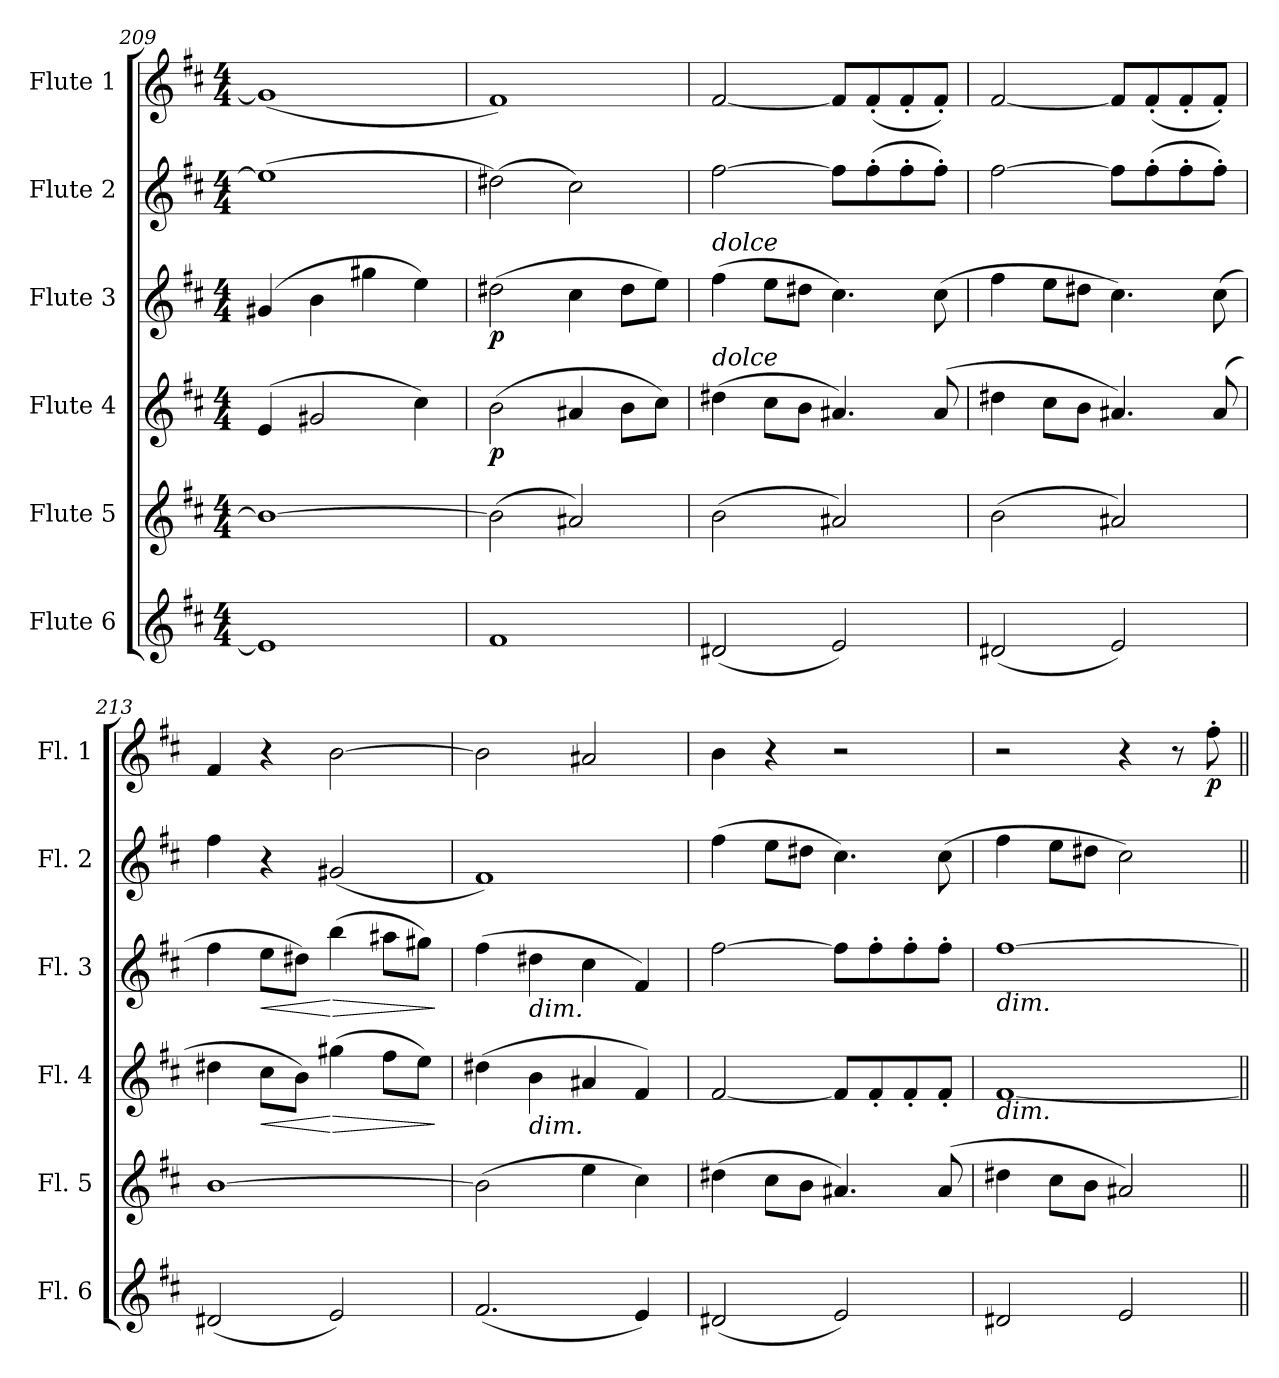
**kern	**kern	**kern	**dynam	**kern	**dynam	**kern	**kern	**dynam
*part6	*part5	*part4	*part4	*part3	*part3	*part2	*part1	*part1
*staff6	*staff5	*staff4	*staff4	*staff3	*staff3	*staff2	*staff1	*staff1
*I"Flute 6	*I"Flute 5	*I"Flute 4	*	*I"Flute 3	*	*I"Flute 2	*I"Flute 1	*
*I'Fl. 6	*I'Fl. 5	*I'Fl. 4	*	*I'Fl. 3	*	*I'Fl. 2	*I'Fl. 1	*
*clefG2	*clefG2	*clefG2	*	*clefG2	*	*clefG2	*clefG2	*
*k[f#c#]	*k[f#c#]	*k[f#c#]	*	*k[f#c#]	*	*k[f#c#]	*k[f#c#]	*
*M4/4	*M4/4	*M4/4	*	*M4/4	*	*M4/4	*M4/4	*
=209	=209	=209	=209	=209	=209	=209	=209	=209
1e]	1b_	(>4e/	.	(>4g#X/	.	(>1ee]	(<1g#]	.
.	.	2g#X/	.	4b\	.	.	.	.
.	.	.	.	4gg#X\	.	.	.	.
.	.	4cc#\)	.	4ee\)	.	.	.	.
=210	=210	=210	=210	=210	=210	=210	=210	=210
!	!	!	!LO:DY:b	!	!LO:DY:b	!	!	!
1f#	(>2b\]	(>2b\	p	(>2dd#X\	p	(>2dd#X\)	1f#)	.
.	2a#X/)	4a#X/	.	4cc#\	.	2cc#\)	.	.
.	.	8b\L	.	8dd#\L	.	.	.	.
.	.	8cc#\J)	.	8ee\J)	.	.	.	.
!!LO:LB:g=z
=211	=211	=211	=211	=211	=211	=211	=211	=211
!	!	!	!	!LO:TX:a:i:t=dolce	!	!	!	!
!	!	!LO:TX:a:i:t=dolce	!	!	!	!	!	!
(<2d#X/	(>2b\	(>4dd#X\	.	(>4ff#\	.	[2ff#\	[2f#/	.
.	.	8cc#\L	.	8ee\L	.	.	.	.
.	.	8b\J	.	8dd#X\J	.	.	.	.
2e/)	2a#X/)	4.a#X/)	.	4.cc#\)	.	8ff#\L]	8f#/L]	.
.	.	.	.	.	.	(>8ff#'\	(<8f#'/	.
.	.	.	.	.	.	8ff#'\	8f#'/	.
.	.	(>8a#/	.	(>8cc#\	.	8ff#'\J)	8f#'/J)	.
=212	=212	=212	=212	=212	=212	=212	=212	=212
(<2d#X/	(>2b\	4dd#X\	.	4ff#\	.	[2ff#\	[2f#/	.
.	.	8cc#\L	.	8ee\L	.	.	.	.
.	.	8b\J	.	8dd#X\J	.	.	.	.
2e/)	2a#X/)	4.a#X/)	.	4.cc#\)	.	8ff#\L]	8f#/L]	.
.	.	.	.	.	.	(>8ff#'\	(<8f#'/	.
.	.	.	.	.	.	8ff#'\	8f#'/	.
.	.	(>8a#/	.	(>8cc#\	.	8ff#'\J)	8f#'/J)	.
=213	=213	=213	=213	=213	=213	=213	=213	=213
(<2d#X/	[1b	4dd#X\	.	4ff#\	.	4ff#\	4f#/	.
!	!	!	!LO:HP:b	!	!LO:HP:b	!	!	!
.	.	8cc#\L	<	8ee\L	<	4r	4r	.
.	.	8b\J)	.	8dd#X\J)	.	.	.	.
!	!	!	!LO:HP:n=1:b	!	!LO:HP:n=1:b	!	!	!
2e/)	.	(>4gg#X\	[ >	(>4bb\	[ >	(<2g#X/	[2b\	.
.	.	8ff#\L	.	8aa#X\L	.	.	.	.
.	.	8ee\J)	.	8gg#X\J)	.	.	.	.
.	.	.	]	.	]	.	.	.
=214	=214	=214	=214	=214	=214	=214	=214	=214
(<2.f#/	(>2b\]	(>4dd#X\	.	(>4ff#\	.	1f#)	2b\]	.
!	!	!	!	!LO:TX:b:i:t=dim.	!	!	!	!
!	!	!LO:TX:b:i:t=dim.	!	!	!	!	!	!
.	.	4b\	.	4dd#X\	.	.	.	.
.	4ee\	4a#X/	.	4cc#\	.	.	2a#X/	.
4e/)	4cc#\)	4f#/)	.	4f#/)	.	.	.	.
=215	=215	=215	=215	=215	=215	=215	=215	=215
(<2d#X/	(>4dd#X\	[2f#/	.	[2ff#\	.	(>4ff#\	4b\	.
.	8cc#\L	.	.	.	.	8ee\L	4r	.
.	8b\J	.	.	.	.	8dd#X\J	.	.
2e/)	4.a#X/)	8f#/L]	.	8ff#\L]	.	4.cc#\)	2r	.
.	.	8f#'/	.	8ff#'\	.	.	.	.
.	.	8f#'/	.	8ff#'\	.	.	.	.
.	(<8a#/	8f#'/J	.	8ff#'\J	.	(>8cc#\	.	.
!!LO:PB:g=z
=216	=216	=216	=216	=216	=216	=216	=216	=216
!	!	!	!	!LO:TX:b:i:t=dim.	!	!	!	!
!	!	!LO:TX:b:i:t=dim.	!	!	!	!	!	!
2d#X/	4dd#X\	[1f#	.	[1ff#	.	4ff#\	2r	.
.	8cc#\L	.	.	.	.	8ee\L	.	.
.	8b\J	.	.	.	.	8dd#X\J	.	.
2e/	2a#X/)	.	.	.	.	2cc#\)	4r	.
.	.	.	.	.	.	.	8r	.
!	!	!	!	!	!	!	!	!LO:DY:b
.	.	.	.	.	.	.	8ff#'\	p
=||	=||	=||	=||	=||	=||	=||	=||	=||
*-	*-	*-	*-	*-	*-	*-	*-	*-
